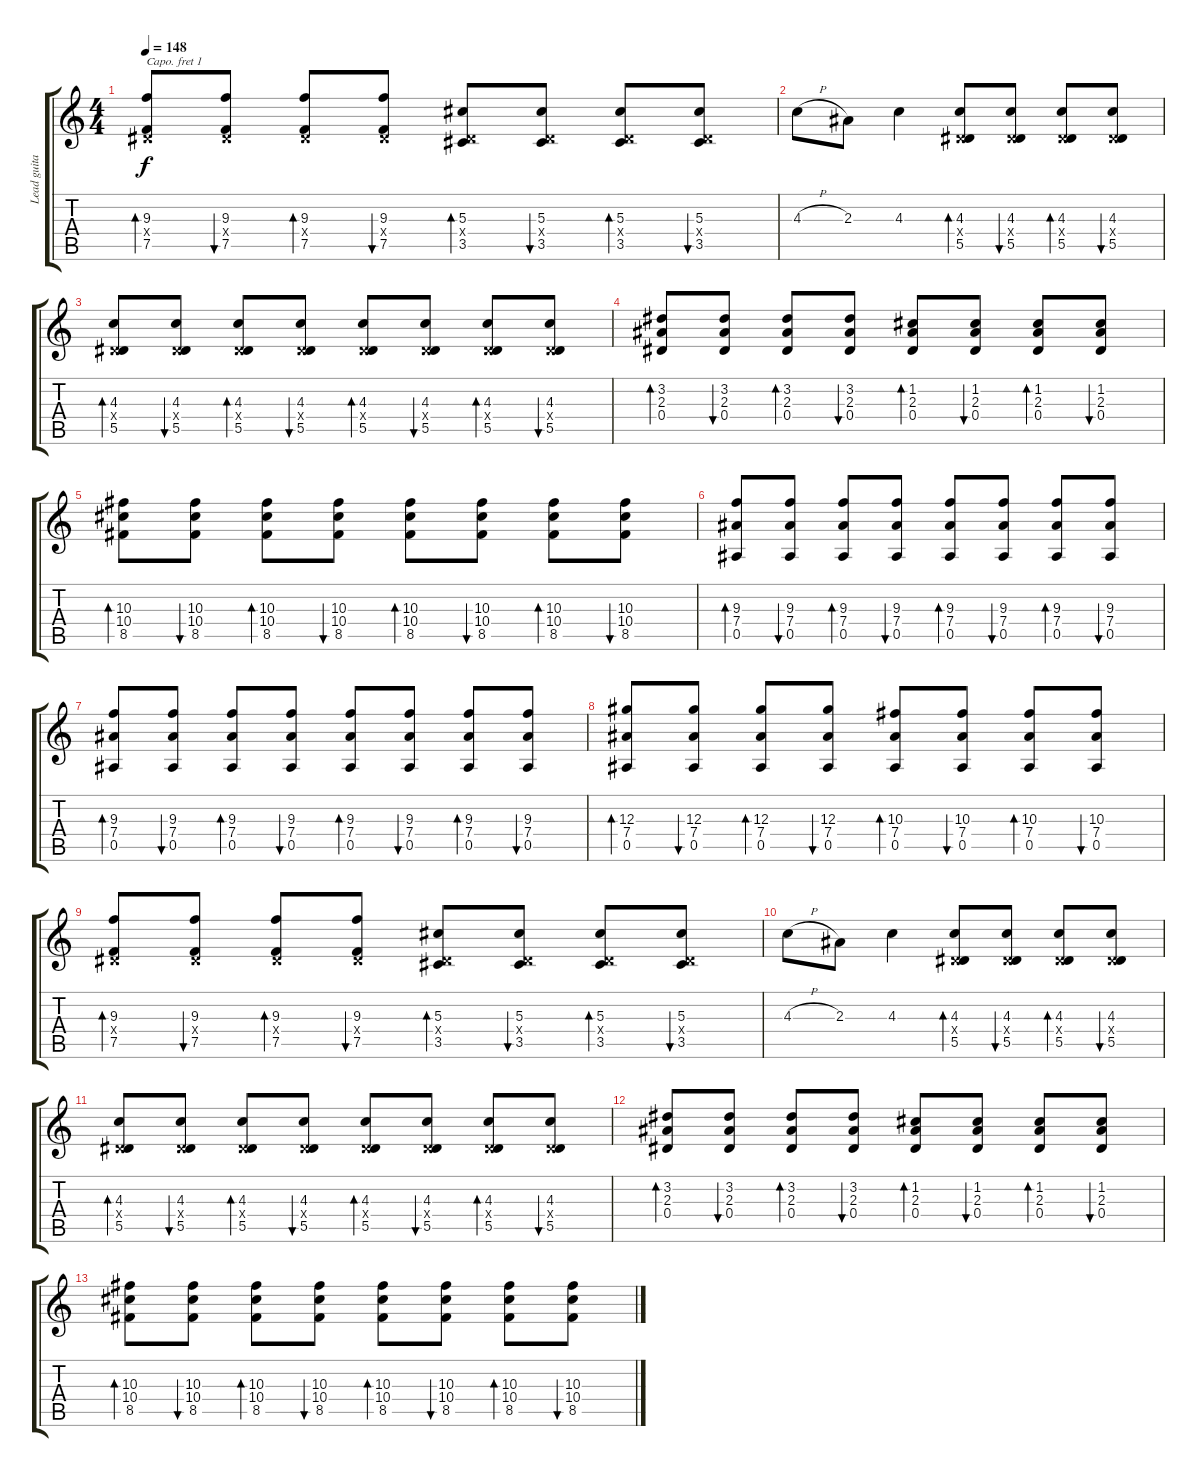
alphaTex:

\track ("Lead guitar" "Lead guita") {instrument acousticguitarsteel}
\staff {score tabs}
\capo 1
\tuning (E4 B3 G3 D3 A2 E2) {hide}
\ts (4 4)
\tempo 148
\clef g2
\ks c
(9.3 0.4{x} 7.5).8{bd 60 dy f} (9.3 0.4{x} 7.5).8{bu 60} (9.3 0.4{x} 7.5).8{bd 60} (9.3 0.4{x} 7.5).8{bu 60} (5.3 0.4{x} 3.5).8{bd 60} (5.3 0.4{x} 3.5).8{bu 60} (5.3 0.4{x} 3.5).8{bd 60} (5.3 0.4{x} 3.5).8{bu 60} |
4.3{h}.8 2.3.8 4.3.4 (4.3 0.4{x} 5.5).8{bd 60} (4.3 0.4{x} 5.5).8{bu 60} (4.3 0.4{x} 5.5).8{bd 60} (4.3 0.4{x} 5.5).8{bu 60} |
(4.3 0.4{x} 5.5).8{bd 60} (4.3 0.4{x} 5.5).8{bu 60} (4.3 0.4{x} 5.5).8{bd 60} (4.3 0.4{x} 5.5).8{bu 60} (4.3 0.4{x} 5.5).8{bd 60} (4.3 0.4{x} 5.5).8{bu 60} (4.3 0.4{x} 5.5).8{bd 60} (4.3 0.4{x} 5.5).8{bu 60} |
(3.2 2.3 0.4).8{bd 60} (3.2 2.3 0.4).8{bu 60} (3.2 2.3 0.4).8{bd 60} (3.2 2.3 0.4).8{bu 60} (1.2 2.3 0.4).8{bd 60} (1.2 2.3 0.4).8{bu 60} (1.2 2.3 0.4).8{bd 60} (1.2 2.3 0.4).8{bu 60} |
(10.3 10.4 8.5).8{bd 60} (10.3 10.4 8.5).8{bu 60} (10.3 10.4 8.5).8{bd 60} (10.3 10.4 8.5).8{bu 60} (10.3 10.4 8.5).8{bd 60} (10.3 10.4 8.5).8{bu 60} (10.3 10.4 8.5).8{bd 60} (10.3 10.4 8.5).8{bu 60} |
(9.3 7.4 0.5).8{bd 60} (9.3 7.4 0.5).8{bu 60} (9.3 7.4 0.5).8{bd 60} (9.3 7.4 0.5).8{bu 60} (9.3 7.4 0.5).8{bd 60} (9.3 7.4 0.5).8{bu 60} (9.3 7.4 0.5).8{bd 60} (9.3 7.4 0.5).8{bu 60} |
(9.3 7.4 0.5).8{bd 60} (9.3 7.4 0.5).8{bu 60} (9.3 7.4 0.5).8{bd 60} (9.3 7.4 0.5).8{bu 60} (9.3 7.4 0.5).8{bd 60} (9.3 7.4 0.5).8{bu 60} (9.3 7.4 0.5).8{bd 60} (9.3 7.4 0.5).8{bu 60} |
(12.3 7.4 0.5).8{bd 60} (12.3 7.4 0.5).8{bu 60} (12.3 7.4 0.5).8{bd 60} (12.3 7.4 0.5).8{bu 60} (10.3 7.4 0.5).8{bd 60} (10.3 7.4 0.5).8{bu 60} (10.3 7.4 0.5).8{bd 60} (10.3 7.4 0.5).8{bu 60} |
(9.3 0.4{x} 7.5).8{bd 60} (9.3 0.4{x} 7.5).8{bu 60} (9.3 0.4{x} 7.5).8{bd 60} (9.3 0.4{x} 7.5).8{bu 60} (5.3 0.4{x} 3.5).8{bd 60} (5.3 0.4{x} 3.5).8{bu 60} (5.3 0.4{x} 3.5).8{bd 60} (5.3 0.4{x} 3.5).8{bu 60} |
4.3{h}.8 2.3.8 4.3.4 (4.3 0.4{x} 5.5).8{bd 60} (4.3 0.4{x} 5.5).8{bu 60} (4.3 0.4{x} 5.5).8{bd 60} (4.3 0.4{x} 5.5).8{bu 60} |
(4.3 0.4{x} 5.5).8{bd 60} (4.3 0.4{x} 5.5).8{bu 60} (4.3 0.4{x} 5.5).8{bd 60} (4.3 0.4{x} 5.5).8{bu 60} (4.3 0.4{x} 5.5).8{bd 60} (4.3 0.4{x} 5.5).8{bu 60} (4.3 0.4{x} 5.5).8{bd 60} (4.3 0.4{x} 5.5).8{bu 60} |
(3.2 2.3 0.4).8{bd 60} (3.2 2.3 0.4).8{bu 60} (3.2 2.3 0.4).8{bd 60} (3.2 2.3 0.4).8{bu 60} (1.2 2.3 0.4).8{bd 60} (1.2 2.3 0.4).8{bu 60} (1.2 2.3 0.4).8{bd 60} (1.2 2.3 0.4).8{bu 60} |
(10.3 10.4 8.5).8{bd 60} (10.3 10.4 8.5).8{bu 60} (10.3 10.4 8.5).8{bd 60} (10.3 10.4 8.5).8{bu 60} (10.3 10.4 8.5).8{bd 60} (10.3 10.4 8.5).8{bu 60} (10.3 10.4 8.5).8{bd 60} (10.3 10.4 8.5).8{bu 60}
